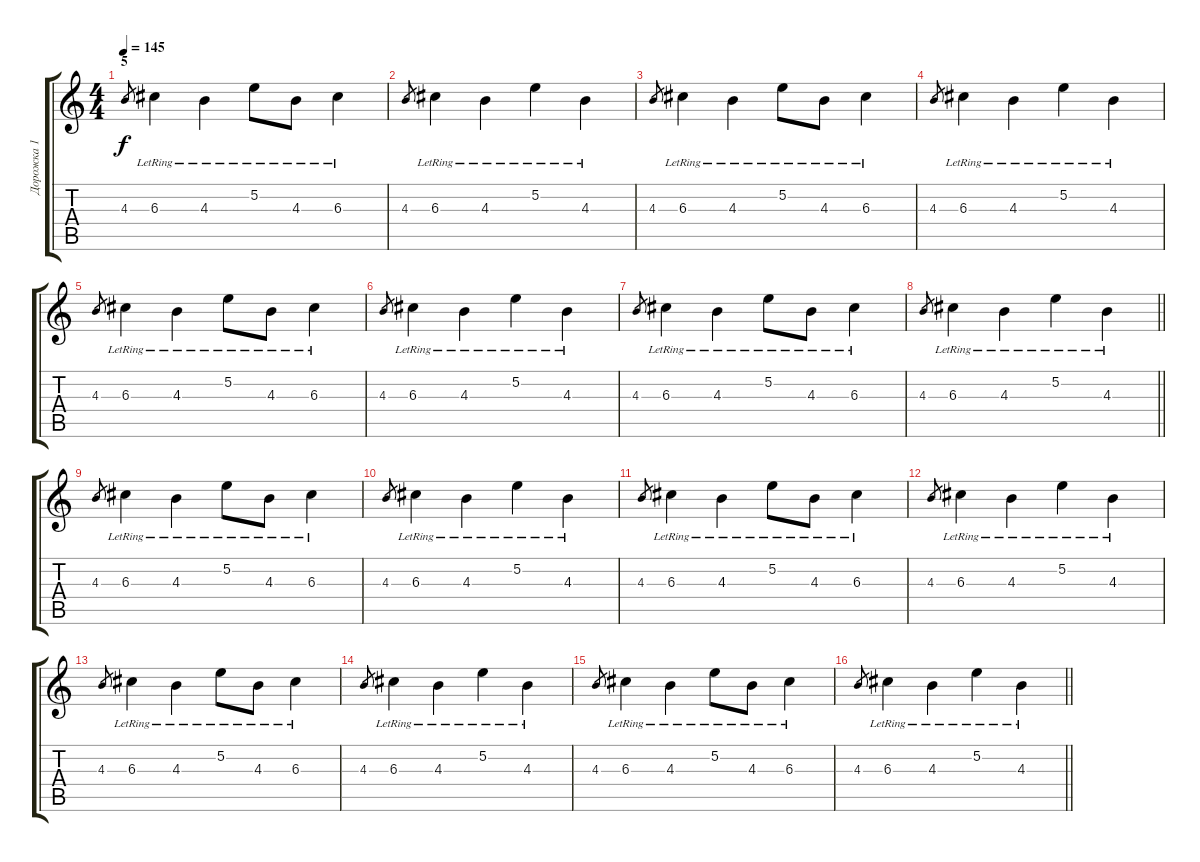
\track ("Дорожка 1" "Дорожка 1") {instrument electricguitarclean}
\staff {score tabs}
\tuning (E4 B3 G3 D3 A2 E2) {hide}
\ts (4 4)
\section ("" "5")
\tempo 145
\clef g2
\ks c
4.3.8{gr dy f} 6.3{lr}.4 4.3{lr}.4 5.2{lr}.8 4.3{lr}.8 6.3{lr}.4 |
4.3.8{gr} 6.3{lr}.4 4.3{lr}.4 5.2{lr}.4 4.3{lr}.4 |
4.3.8{gr} 6.3{lr}.4 4.3{lr}.4 5.2{lr}.8 4.3{lr}.8 6.3{lr}.4 |
4.3.8{gr} 6.3{lr}.4 4.3{lr}.4 5.2{lr}.4 4.3{lr}.4 |
4.3.8{gr} 6.3{lr}.4 4.3{lr}.4 5.2{lr}.8 4.3{lr}.8 6.3{lr}.4 |
4.3.8{gr} 6.3{lr}.4 4.3{lr}.4 5.2{lr}.4 4.3{lr}.4 |
4.3.8{gr} 6.3{lr}.4 4.3{lr}.4 5.2{lr}.8 4.3{lr}.8 6.3{lr}.4 |
\barLineRight lightlight
4.3.8{gr} 6.3{lr}.4 4.3{lr}.4 5.2{lr}.4 4.3{lr}.4 |
4.3.8{gr} 6.3{lr}.4 4.3{lr}.4 5.2{lr}.8 4.3{lr}.8 6.3{lr}.4 |
4.3.8{gr} 6.3{lr}.4 4.3{lr}.4 5.2{lr}.4 4.3{lr}.4 |
4.3.8{gr} 6.3{lr}.4 4.3{lr}.4 5.2{lr}.8 4.3{lr}.8 6.3{lr}.4 |
4.3.8{gr} 6.3{lr}.4 4.3{lr}.4 5.2{lr}.4 4.3{lr}.4 |
4.3.8{gr} 6.3{lr}.4 4.3{lr}.4 5.2{lr}.8 4.3{lr}.8 6.3{lr}.4 |
4.3.8{gr} 6.3{lr}.4 4.3{lr}.4 5.2{lr}.4 4.3{lr}.4 |
4.3.8{gr} 6.3{lr}.4 4.3{lr}.4 5.2{lr}.8 4.3{lr}.8 6.3{lr}.4 |
\barLineRight lightlight
4.3.8{gr} 6.3{lr}.4 4.3{lr}.4 5.2{lr}.4 4.3{lr}.4
